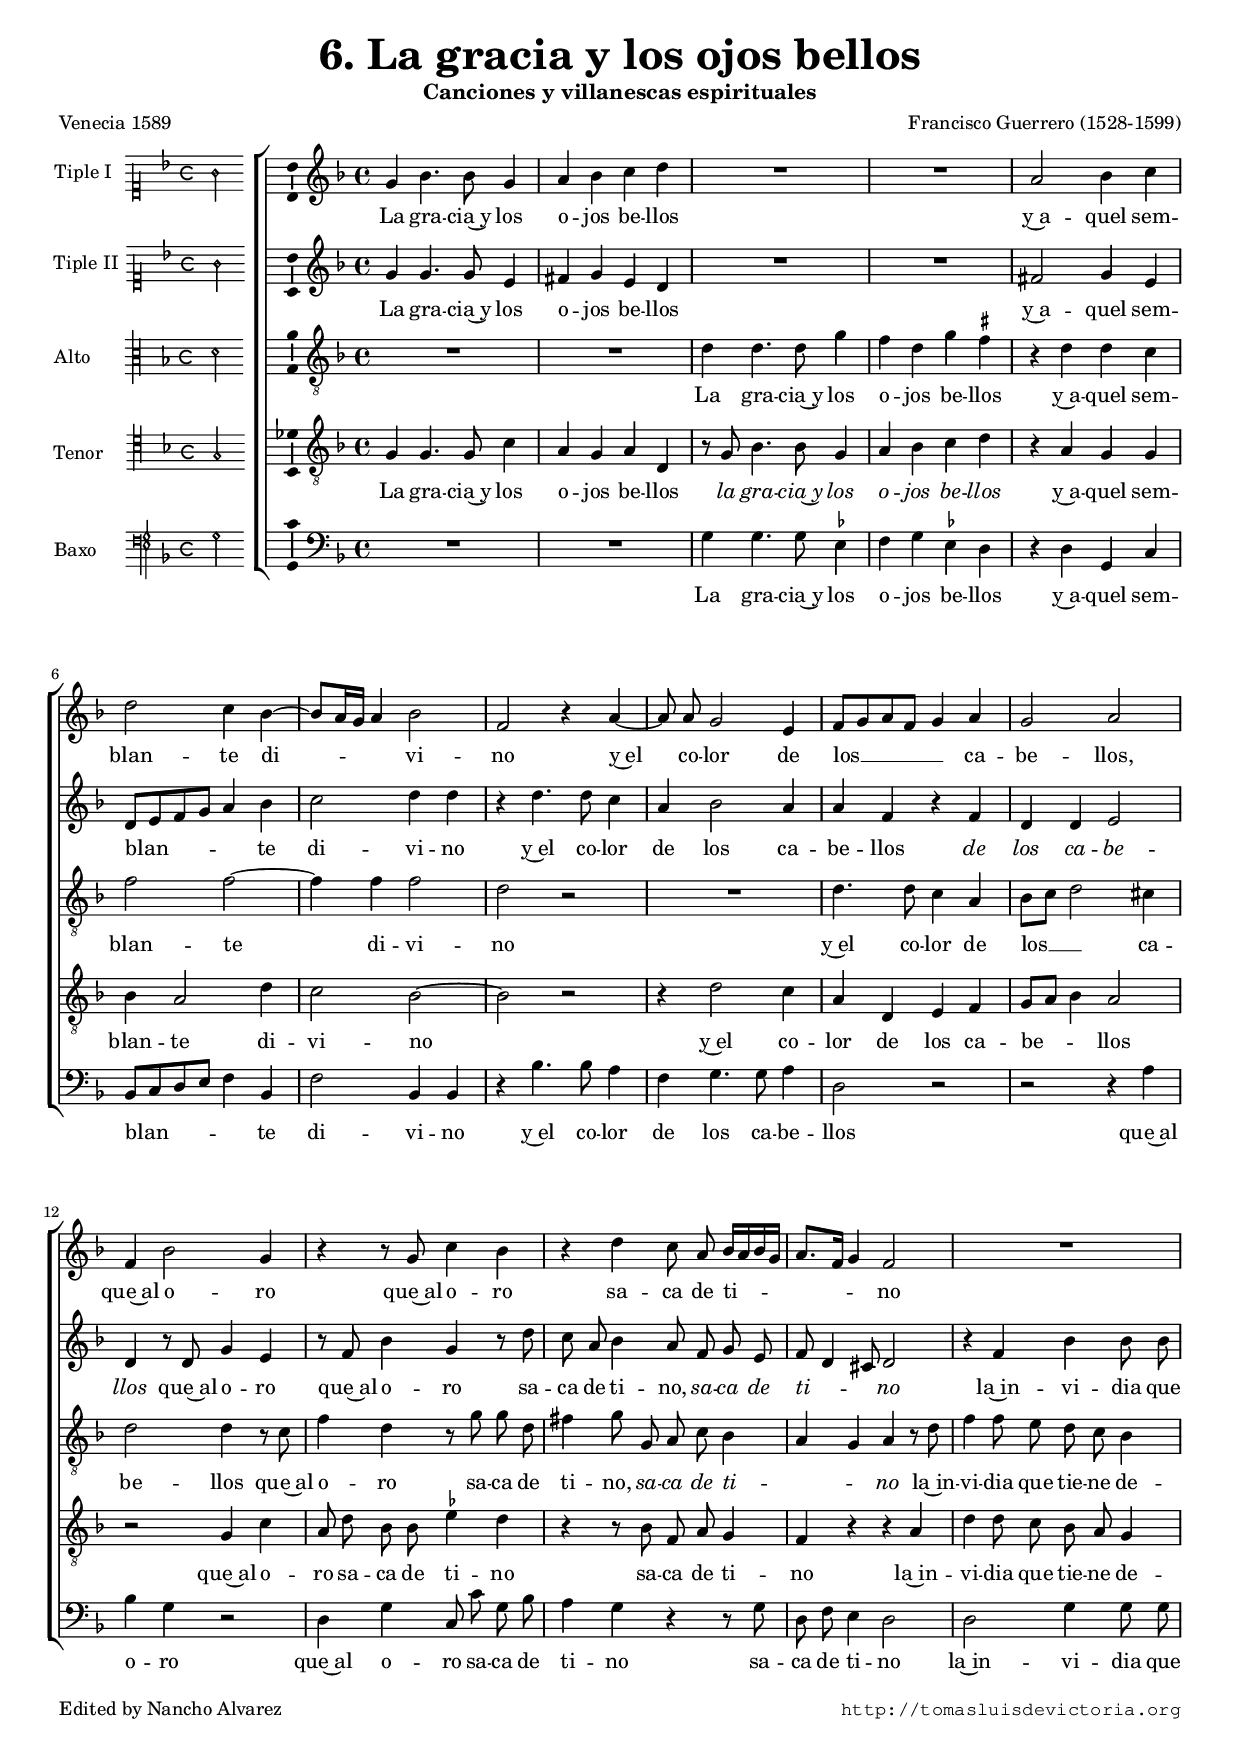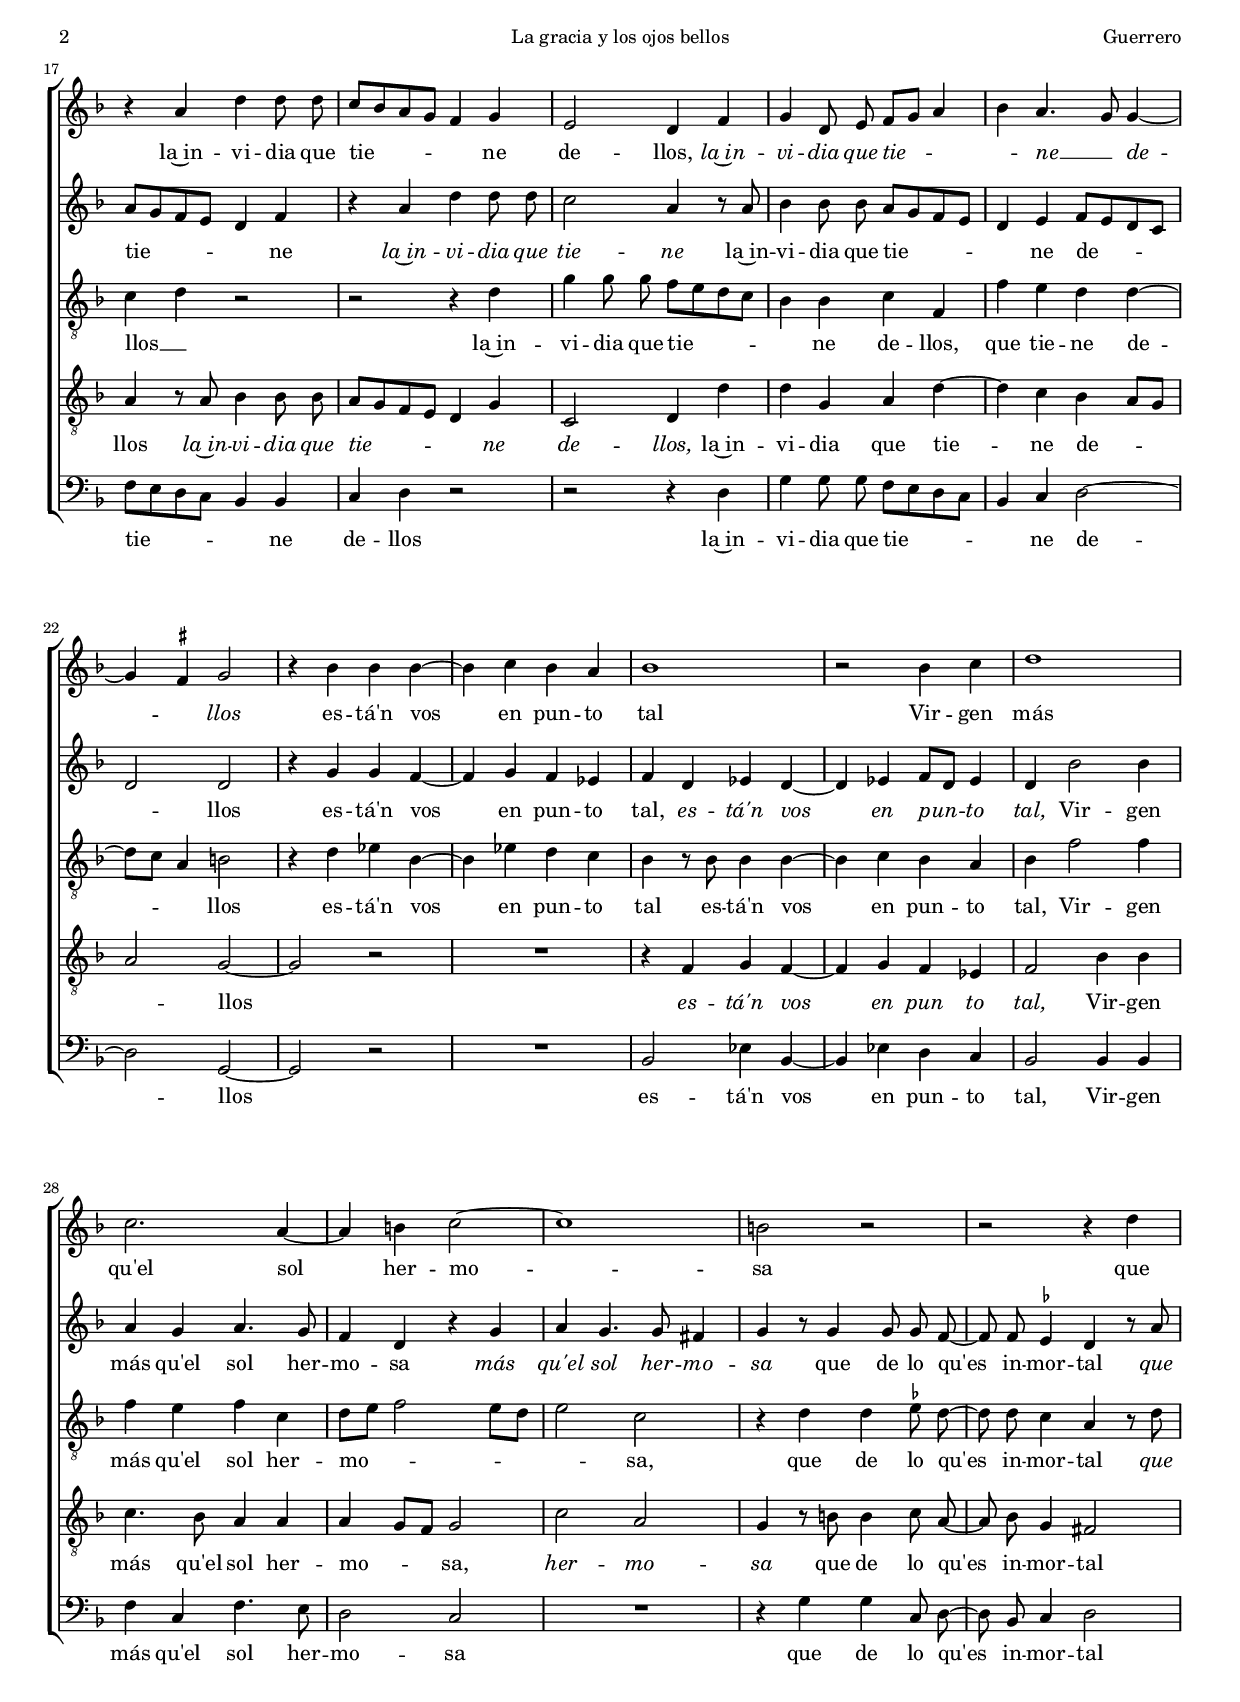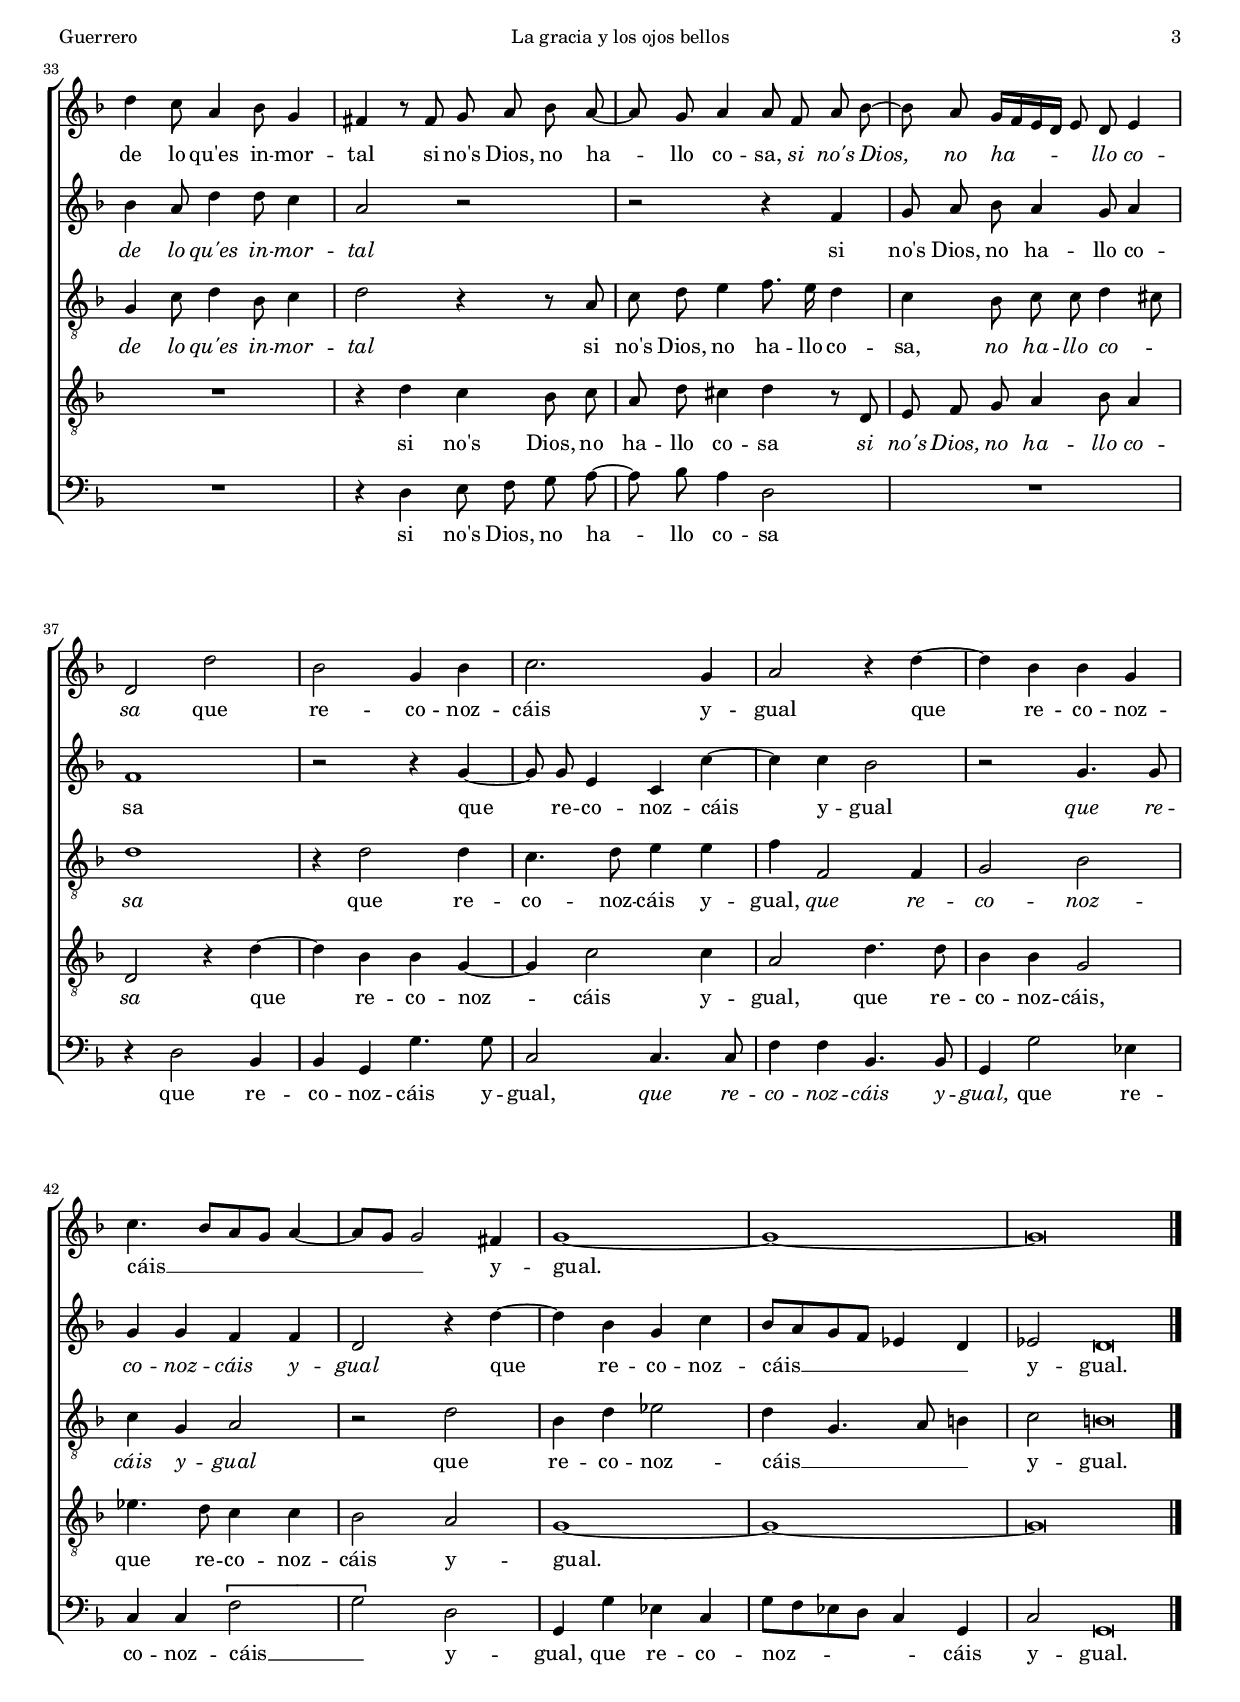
\version "2.18.0"

#(set-default-paper-size "a4")
#(set-global-staff-size 16.4)
#(ly:set-option 'point-and-click #f)
%mobile -s14.5 -i3.0

italicas=\override LyricText.font-shape = #'italic
rectas=\override LyricText.font-shape = #'upright
ss=\once \set suggestAccidentals = ##t
incipitwidth = 20
htitle="La gracia y los ojos bellos"
hcomposer="Guerrero"


\header {
	title=\markup{\fontsize #3 "6. La gracia y los ojos bellos"}
	subtitle="Canciones y villanescas espirituales"
        %subsubtitle=\markup{\null \vspace #1 }
	composer="Francisco Guerrero (1528-1599)"
        pdfauthor=\composer
	%opus="(-)"
	poet="Venecia 1589"
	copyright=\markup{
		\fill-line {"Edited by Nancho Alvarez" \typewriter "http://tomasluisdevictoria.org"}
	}
%	tagline=""
}

global={\key f \major \time 4/4 \skip 1*46 \bar "|." }


cantus=\relative c''{
	g4 bes4. bes8 g4
	a bes c d
	R1
	R
	a2 bes4 c
	d2 c4 bes ~
	bes8 a16 g a4 bes2
	f2 r4 a ~
	a8 \noBeam a g2 e4
	f8 g a f g4 a
	g2 a
	f4 bes2 g4
	r4 r8 g8 c4 bes
	r4 d c8 \noBeam a bes16 a bes g
	a8. f16 g4 f2
	R1
	r4 a d d8 \noBeam d
	c bes a g f4 g
	e2 d4 f
	g4 d8 \noBeam e f g a4
	bes a4. g8 g4 ~
	g \ss fis g2
	r4 bes bes bes ~
	bes c bes a
	bes1
	r2 bes4 c
	d1
	c2. a4 ~
	a b c2 ~
	c1
	b2 r
	r2 r4 d
	d c8 a4 bes8 g4
	\set  autoBeaming = ##f
	fis4 r8 fis g a bes a ~
	a g a4 a8 f a bes ~
	bes a g16[ f e d] e8 d e4
	\set  autoBeaming = ##t
	d2 d'
	bes2 g4 bes
	c2. g4 
	a2 r4 d ~
	d bes bes g
	c4. bes8[ a g] a4 ~
	a8 g g2 fis4
	g1 ~
	g ~
	g\breve*1/2
}

cantusdos=\relative c''{
	g4 g4. g8 e4
	fis g e d
	R1
	R
	fis2 g4 e
	d8 e f g a4 bes
	c2 d4 d
	r4 d4. d8 c4
	a4 bes2 a4
	a4 f
	r f d d e2
	d4 r8 d g4 e
	r8 f bes4 g r8 d'
	\set autoBeaming = ##f
	c8 a bes4 a8 f g e
	f d4 cis8 d2
	r4 f bes bes8 bes
	\set autoBeaming = ##t
	a g f e d4 f
	r4 a d d8 \noBeam d
	c2 a4 r8 a
	bes4 bes8 \noBeam bes a g f e
	d4 e f8 e d c 
	d2 d
	r4 g g f ~
	f g f ees 
	f d ees d ~
	d ees f8 d ees4
	d4 bes'2 bes4
	a4 g a4. g8 
	f4 d r4 g
	a4 g4. g8 fis4
	\set  autoBeaming = ##f
	g4 r8 g4 g8 g f ~
	f8 f \ss ees4 d r8 a'
	bes4 a8 d4 d8 c4
	a2 r
	r2 r4 f
	g8 a bes a4 g8 a4
	f1
	r2 r4 g ~
	g8 g e4 c c' ~
	c4 c bes2
	r2 g4. g8 
	g4 g f f
	d2 r4 d' ~
	d bes g c
	\set  autoBeaming = ##t
	bes8 a g f ees4 d
	ees2 d\breve*1/4
}

altus=\relative c'{
	R1
	R
	d4 d4. d8 g4
	f d g \ss fis
	r4 d d c 
	f2 f ~
	f4 f f2
	d2 r
	R1
	d4. d8 c4 a 
	bes8 c d2 cis4
	d2 d4 r8 c8
	\set autoBeaming = ##f
	f4 d r8 g g d
	fis4 g8 g, a c bes4
	a g a4 r8 d
	f4 f8 e d c bes4
	c4 d r2
	\set autoBeaming = ##t
	r2 r4 d
	g g8 \noBeam g f e d c
	bes4 bes c f,
	f' e d d ~
	d8 c a4 b2
	r4 d ees bes ~
	bes ees d c
	bes r8 bes bes4 bes ~
	bes c bes a
	bes f'2 f4
	f4 e f c
	d8 e f2 e8 d
	e2 c
	\set autoBeaming = ##f
	r4 d d \ss ees8 d ~
	d8 d c4 a r8 d
	g,4 c8 d4 bes8 c4
	d2 r4 r8 a
	c8 d e4 f8. e16 d4
	c bes8 c c d4 cis8
	d1
	r4 d2 d4
	c4. d8 e4 e
	f f,2 f4
	g2 bes
	c4 g a2
	r2 d2
	bes4 d ees2
	d4 g,4. a8 b4 
	c2 b\breve*1/4
}

tenor=\relative c'{
	g4 g4. g8 c4
	a4 g a d,
	r8 g bes4. bes8 g4
	a bes c d
	r4 a g g
	bes a2 d4 
	c2 bes ~
	bes r
	r4 d2 c4 
	a d, e f
	g8 a bes4 a2
	r2 g4 c
	\set autoBeaming = ##f
	a8 d bes bes \ss ees4 d
	r4 r8 bes f a g4
	f r r a
	d4 d8 c bes a g4
	a4 r8 a bes4 bes8 bes
	\set autoBeaming = ##t
	a8 g f e d4 g
	c,2 d4 d'
	d4 g, a d ~
	d c bes a8 g
	a2 g ~
	g r
	R1
	r4 f g f ~
	f g f ees
	f2 bes4 bes
	c4. bes8 a4 a 
	a g8 f g2
	c a
	\set autoBeaming = ##f
	g4 r8 b8 b4 c8 a ~
	a bes g4 fis2
	R1
	r4 d'4 c bes8 c
	a d cis4 d r8 d,
	e f g a4 bes8 a4
	d,2 r4 d' ~
	d bes bes g ~
	g c2 c4 
	a2 d4. d8 
	bes4 bes g2
	ees'4. d8 c4 c
	bes 2 a
	g1 ~
	g ~
	g\breve*1/2
}

bassus=\relative c'{
	R1
	R
	g4 g4. g8 \ss ees4
	f g \ss ees d
	r4 d g, c 
	bes8 c d e f4 bes,
	f'2 bes,4 bes
	r4 bes'4. bes8 a4
	f4 g4. g8 a4 
	d,2 r
	r r4 a' 
	bes g r2
	\set autoBeaming = ##f
	d4 g c,8 c' g bes
	a4 g r r8 g
	d f e4 d2
	d2 g4 g8 g
	\set autoBeaming = ##t
	f e d c bes4 bes
	c d r2
	r2 r4 d
	g4 g8 \noBeam g f e d c
	bes4 c d2 ~
	d g,2 ~
	g r
	R1
	bes2 ees4 bes ~
	bes ees d c
	bes2 bes4 bes
	f' c f4. e8
	d2 c
	R1
	\set autoBeaming = ##f
	r4 g' g c,8 d ~
	d bes c4 d2
	R1
	r4 d e8 f g a ~
	a bes a4 d,2
	R1
	r4 d2 bes4
	bes g g'4. g8 
	c,2 c4. c8
	f4 f bes,4. bes8
	g4 g'2 ees4
	c c \[f2
	g\] d
	g,4 g'ees c
	\set autoBeaming = ##t
	g'8 f ees d c4 g
	c2 g\breve*1/4
}


textocantus=\lyricmode{
La gra -- cia~y los o -- jos be -- llos
y~a -- quel sem -- blan -- te di -- _ _ _ _ vi -- no
y~el _ co -- lor de los __ _ _ _ _ ca -- be -- llos,
que~al o -- ro
que~al o -- ro
sa -- ca de ti -- _ _ _ _ _ _ no
la~in -- vi -- dia que tie -- _ _ _ _ ne de -- llos,
\italicas
la~in -- vi -- dia que tie -- _ _ _ ne __ _ de -- _ _ llos
\rectas
es -- tá'n vos _ en pun -- to tal
Vir -- gen más qu'el sol _ her -- mo -- _ sa
que de lo qu'es in -- mor -- tal
si no's Dios, no ha --  _ llo co -- sa,
\italicas
si no's Dios, _ no ha -- _ _ _ _ llo co -- sa
\rectas
que re -- co -- noz -- cáis y -- gual
que _ re -- co -- noz -- cáis __ _ _ _ _ _ _ _ y -- gual. _ _ 

}

textocantusdos=\lyricmode{
La gra -- cia~y los o -- jos be -- llos
y~a -- quel sem -- blan -- _ _ _ _ te di -- vi -- no
y~el co -- lor de los ca -- be -- llos
\italicas
de los ca -- be -- llos
\rectas
que~al o -- ro
que~al o -- ro
sa -- ca de ti -- no,
\italicas
sa -- ca de ti -- _ _ no
\rectas
la~in -- vi -- dia que tie -- _ _ _ _ ne
\italicas
la~in -- vi -- dia que tie -- ne
\rectas
la~in -- vi -- dia que tie -- _ _ _ _ ne de -- _ _ _ _ llos
es -- tá'n vos _ en pun -- to tal,
\italicas
es -- tá'n vos _ en pun -- _ to tal,
\rectas
Vir -- gen más qu'el sol her -- mo -- sa
\italicas
más qu'el sol her -- mo -- sa
\rectas
que de lo qu'es _ in -- mor -- tal
\italicas
que de lo qu'es in -- mor -- tal
\rectas
si no's Dios, no ha -- llo co -- sa
que _ re -- co -- noz -- cáis _ y -- gual
\italicas
que re -- co -- noz -- cáis y -- gual
\rectas
que _ re -- co -- noz -- cáis __ _ _ _ _ _ y -- gual.
}

textoaltus=\lyricmode{
La gra -- cia~y los o -- jos be -- llos
y~a -- quel sem -- blan -- te _ di -- vi -- no
y~el co -- lor de los __ _ _ ca -- be -- llos
que~al o -- ro
sa -- ca de ti -- no,
\italicas
sa -- ca de ti -- _ _ no
\rectas
la~in -- vi -- dia que tie -- ne de -- llos __ _ 
la~in -- vi -- dia que tie -- _ _ _ _ ne de -- llos,
que tie -- ne de -- _ _ _ llos
es -- tá'n vos _ en pun -- to tal
es -- tá'n vos _ en pun -- to tal,
Vir -- gen más qu'el sol her -- mo -- _ _ _ _ _ sa,
que de lo qu'es _ in -- mor -- tal
\italicas
que de lo qu'es in -- mor -- tal
\rectas
si no's Dios, no ha -- llo co -- sa,
\italicas
no ha -- llo co -- _ sa
\rectas
que re -- co -- noz -- cáis y -- gual,
\italicas
que re -- co -- noz -- cáis y -- gual
\rectas
que re -- co -- noz -- cáis __ _ _ _ y -- gual. 
}

textotenor=\lyricmode{
La gra -- cia~y los o -- jos be -- llos
\italicas
la gra -- cia~y los o -- jos be -- llos
\rectas
y~a -- quel sem -- blan -- te di -- vi -- no _
y~el co -- lor de los ca -- be -- _ _ llos
que~al o -- ro sa -- ca de ti -- no
sa -- ca de ti -- no
la~in -- vi -- dia que tie -- ne de -- llos
\italicas
la~in -- vi -- dia que tie -- _ _ _ _ ne de -- llos,
\rectas
la~in -- vi -- dia que tie -- _ ne de -- _ _ _ llos _
\italicas
es -- tá'n vos _ en pun to tal,
\rectas
Vir -- gen más qu'el sol her -- mo -- _ _ sa,
\italicas
her -- mo -- sa
\rectas
que de lo qu'es _ in -- mor -- tal
si no's Dios, no ha -- llo co -- sa
\italicas
si no's Dios, no ha -- llo co -- sa
\rectas
que _ re -- co -- noz -- _ cáis y -- gual,
que re -- co -- noz -- cáis,
que re -- co -- noz -- cáis y -- gual. _ _ 
}

textobassus=\lyricmode{
La gra -- cia~y los o -- jos be -- llos
y~a -- quel sem -- blan -- _ _ _ _ te di -- vi -- no
y~el co -- lor de los ca -- be -- llos
que~al o -- ro
que~al o -- ro sa -- ca de ti -- no
sa -- ca de ti -- no
la~in -- vi -- dia que tie -- _ _ _ _ ne de -- llos
la~in -- vi -- dia que tie -- _ _ _ _ ne de -- _ llos _
es -- tá'n vos _ en pun -- to tal,
Vir -- gen más qu'el sol her -- mo -- sa
que de lo qu'es _ in -- mor -- tal
si no's Dios, no ha -- _ llo co -- sa
que re -- co -- noz -- cáis y -- gual,
\italicas
que re -- co -- noz -- cáis y -- gual,
\rectas
que re -- co -- noz -- cáis __ _ y -- gual,
que re -- co -- noz -- _ _ _ _ cáis y -- gual.
}



incipitcantus=\markup{
	\score{
		{ 
		\set Staff.instrumentName="Tiple I  "
		\override NoteHead.style = #'neomensural
		\override Rest.style = #'neomensural
		\override Staff.TimeSignature.style = #'neomensural
		\cadenzaOn 
		\clef "petrucci-c1"
		\key f \major
		\time 4/4
		g'2
		} 
	\layout {
		\context {\Voice
			\remove Ligature_bracket_engraver
			\consists Mensural_ligature_engraver
		}
		line-width=\incipitwidth
		indent = 0
	}
	}
}


incipitcantusdos=\markup{
	\score{
		{ 
		\set Staff.instrumentName="Tiple II "
		\override NoteHead.style = #'neomensural
		\override Rest.style = #'neomensural
		\override Staff.TimeSignature.style = #'neomensural
		\cadenzaOn 
		\clef "petrucci-c1"
		\key f \major
		\time 4/4
		g'2
		} 
	\layout {
		\context {\Voice
			\remove Ligature_bracket_engraver
			\consists Mensural_ligature_engraver
		}
		line-width=\incipitwidth
		indent = 0
	}
	}
}


incipitaltus=\markup{
	\score{
		{ 
		\set Staff.instrumentName="Alto      "
		\override NoteHead.style = #'neomensural 
		\override Rest.style = #'neomensural
		\override Staff.TimeSignature.style = #'neomensural
		\cadenzaOn 
		\clef "petrucci-c3"
		\key f \major
		\time 4/4
		d'2
		} 
	\layout {
		\context {\Voice
			\remove Ligature_bracket_engraver
			\consists Mensural_ligature_engraver
		}
		line-width=\incipitwidth
		indent = 0
	}
	}
}


incipittenor=\markup{
	\score{
		{ 
		\set Staff.instrumentName="Tenor    "
		\override NoteHead.style = #'neomensural 
		\override Rest.style = #'neomensural
		\override Staff.TimeSignature.style = #'neomensural
		\cadenzaOn 
		\clef "petrucci-c4"
		\key f \major
		\time 4/4
		g2
		} 
	\layout {
		\context {\Voice
			\remove Ligature_bracket_engraver
			\consists Mensural_ligature_engraver
		}
		line-width=\incipitwidth
		indent=0
	}
	}
}


incipitbassus=\markup{
	\score{
		{ 
		\set Staff.instrumentName="Baxo     "
		\override NoteHead.style = #'neomensural 
		\override Rest.style = #'neomensural
		\override Staff.TimeSignature.style = #'neomensural
		\cadenzaOn 
		\clef "petrucci-f4"
		\key f \major
		\time 4/4
		g2
		} 
	\layout {
		\context {\Voice
			\remove Ligature_bracket_engraver
			\consists Mensural_ligature_engraver
		}
		line-width=\incipitwidth
		indent = 0
	}
	}
}





\score {
\new ChoirStaff<<

	\new Staff <<\global
	\new Voice="v1" {
		\set Staff.instrumentName=\incipitcantus
		\clef "treble"
		\cantus }
	\new Lyrics \lyricsto "v1" {\textocantus }
	>>

	\new Staff <<\global
	\new Voice="v5" {
		\set Staff.instrumentName=\incipitcantusdos
		\clef "treble"
		\cantusdos }
	\new Lyrics \lyricsto "v5" {\textocantusdos }
	>>

	
	
	\new Staff << \global
	\new Voice="v2" {
		\set Staff.instrumentName=\incipitaltus
		\clef "G_8" 
		\altus}
	\new Lyrics \lyricsto "v2" {\textoaltus }
	>>

	
	\new Staff <<\global
	\new Voice="v3" {
		\set Staff.instrumentName=\incipittenor
		\clef "G_8"
		\tenor }
	\new Lyrics \lyricsto "v3" {\textotenor }
	>>
	

	\new Staff <<\global
	\new Voice="v4" {
		\set Staff.instrumentName=\incipitbassus
		\clef "bass" 
		\bassus }
	\new Lyrics \lyricsto "v4" {\textobassus}
	>>
	
>>

\layout{ 
	\context {\Lyrics 
		\override VerticalAxisGroup.staff-affinity = #UP
		\override VerticalAxisGroup.nonstaff-relatedstaff-spacing =
			#'((basic-distance . 0) (minimum-distance . 0) (padding . 1))
		\override LyricText.font-size = #1.2
		\override LyricHyphen.minimum-distance = #0.5
	}
	\context {\Score 
		tempoHideNote = ##t
		\override BarNumber.padding = #2 
	}
	\context {\Voice 
		melismaBusyProperties = #'()
		%autoBeaming = ##f
	}
	\context {\Staff 
                %\RemoveEmptyStaves
                %\override VerticalAxisGroup.remove-first = ##t
		\override VerticalAxisGroup.staff-staff-spacing =
			#'((basic-distance . 11) (minimum-distance . 0) (padding . 1))
		\consists Ambitus_engraver 
		\override LigatureBracket.padding = #1
	}
}

%\midi { \mtempo }

}


\paper{
	evenHeaderMarkup=\markup  \fill-line { \fromproperty #'page:page-number-string \htitle \hcomposer }
	oddHeaderMarkup= \markup  \fill-line { \on-the-fly #not-first-page \hcomposer \on-the-fly #not-first-page \htitle \on-the-fly #not-first-page \fromproperty #'page:page-number-string }
	%system-count=20
	%page-count = 8
        systems-per-page = 3
	ragged-last-bottom = ##f
	indent=3.5\cm
	system-system-spacing =
	#'((basic-distance . 20) (minimum-distance . 0) (padding . 5))
	top-system-spacing = % header
	#'((basic-distance . 9) (minimum-distance . 0) (padding . 0))
	last-bottom-spacing = % footer
	#'((basic-distance . 12) (minimum-distance . 0) (padding . 0))
	markup-system-spacing.padding = #1.5
}
